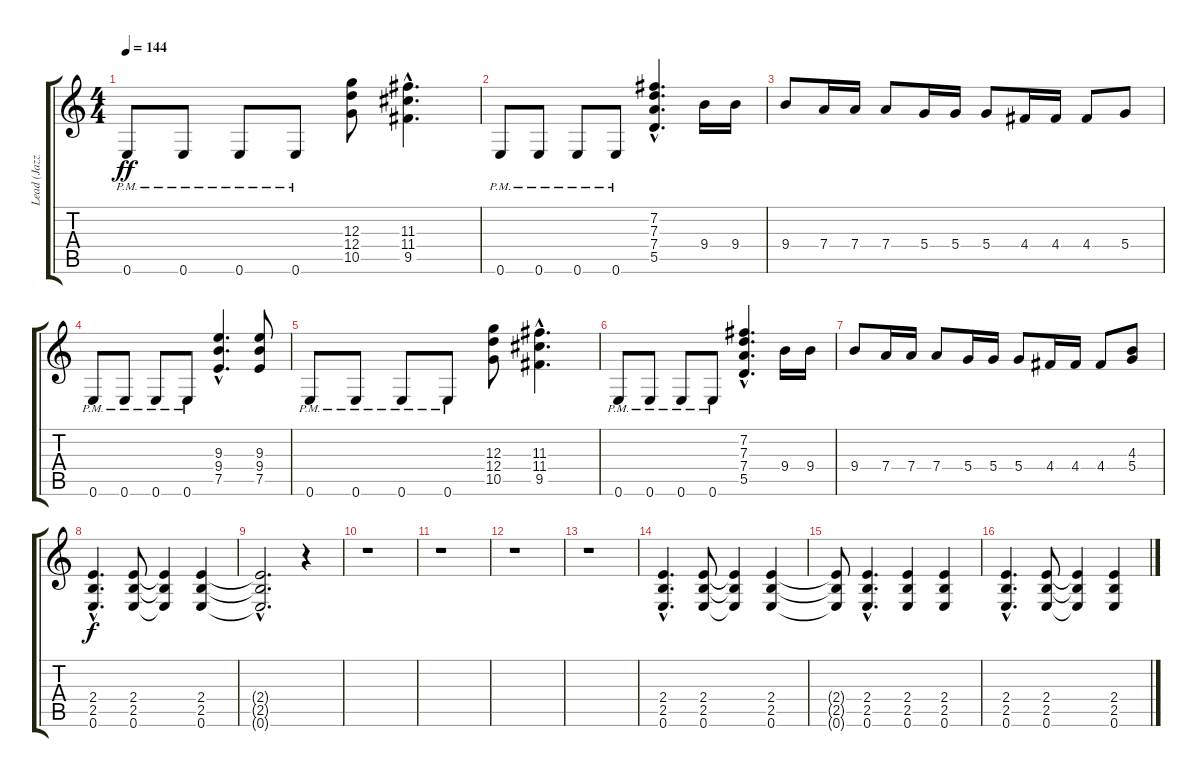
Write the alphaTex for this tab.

\track ("Lead (Jazz Guitar) - Kirk" "Lead (Jazz") {instrument distortionguitar}
\staff {score tabs}
\tuning (E4 B3 G3 D3 A2 E2) {hide}
\ts (4 4)
\tempo 144
\clef g2
\ks c
0.6{pm}.8{dy ff} 0.6{pm}.8 0.6{pm}.8 0.6{pm}.8 (12.3 12.4 10.5).8 (11.3{hac} 11.4{hac} 9.5{hac}).4{d} |
0.6{pm}.8 0.6{pm}.8 0.6{pm}.8 0.6{pm}.8 (7.2{hac} 7.3{hac} 7.4{hac} 5.5{hac}).4{d} 9.4.16 9.4.16 |
9.4.8 7.4.16 7.4.16 7.4.8 5.4.16 5.4.16 5.4.8 4.4.16 4.4.16 4.4.8 5.4.8 |
0.6{pm}.8 0.6{pm}.8 0.6{pm}.8 0.6{pm}.8 (9.3{hac} 9.4{hac} 7.5{hac}).4{d} (9.3 9.4 7.5).8 |
0.6{pm}.8 0.6{pm}.8 0.6{pm}.8 0.6{pm}.8 (12.3 12.4 10.5).8 (11.3{hac} 11.4{hac} 9.5{hac}).4{d} |
0.6{pm}.8 0.6{pm}.8 0.6{pm}.8 0.6{pm}.8 (7.2{hac} 7.3{hac} 7.4{hac} 5.5{hac}).4{d} 9.4.16 9.4.16 |
9.4.8 7.4.16 7.4.16 7.4.8 5.4.16 5.4.16 5.4.8 4.4.16 4.4.16 4.4.8 (4.3 5.4).8 |
(2.4{hac} 2.5{hac} 0.6{hac}).4{d dy f volume 6} (2.4 2.5 0.6).8 (2.4{t} 2.5{t} 0.6{t}).4 (2.4 2.5 0.6).4 |
(2.4{hac t} 2.5{hac t} 0.6{hac t}).2{d} r.4 |
r.1 |
r.1 |
r.1 |
r.1 |
(2.4{hac} 2.5{hac} 0.6{hac}).4{d} (2.4 2.5 0.6).8 (2.4{t} 2.5{t} 0.6{t}).4 (2.4 2.5 0.6).4 |
(2.4{t} 2.5{t} 0.6{t}).8 (2.4{hac} 2.5{hac} 0.6{hac}).4{d} (2.4 2.5 0.6).4 (2.4 2.5 0.6).4 |
(2.4{hac} 2.5{hac} 0.6{hac}).4{d} (2.4 2.5 0.6).8 (2.4{t} 2.5{t} 0.6{t}).4 (2.4 2.5 0.6).4
